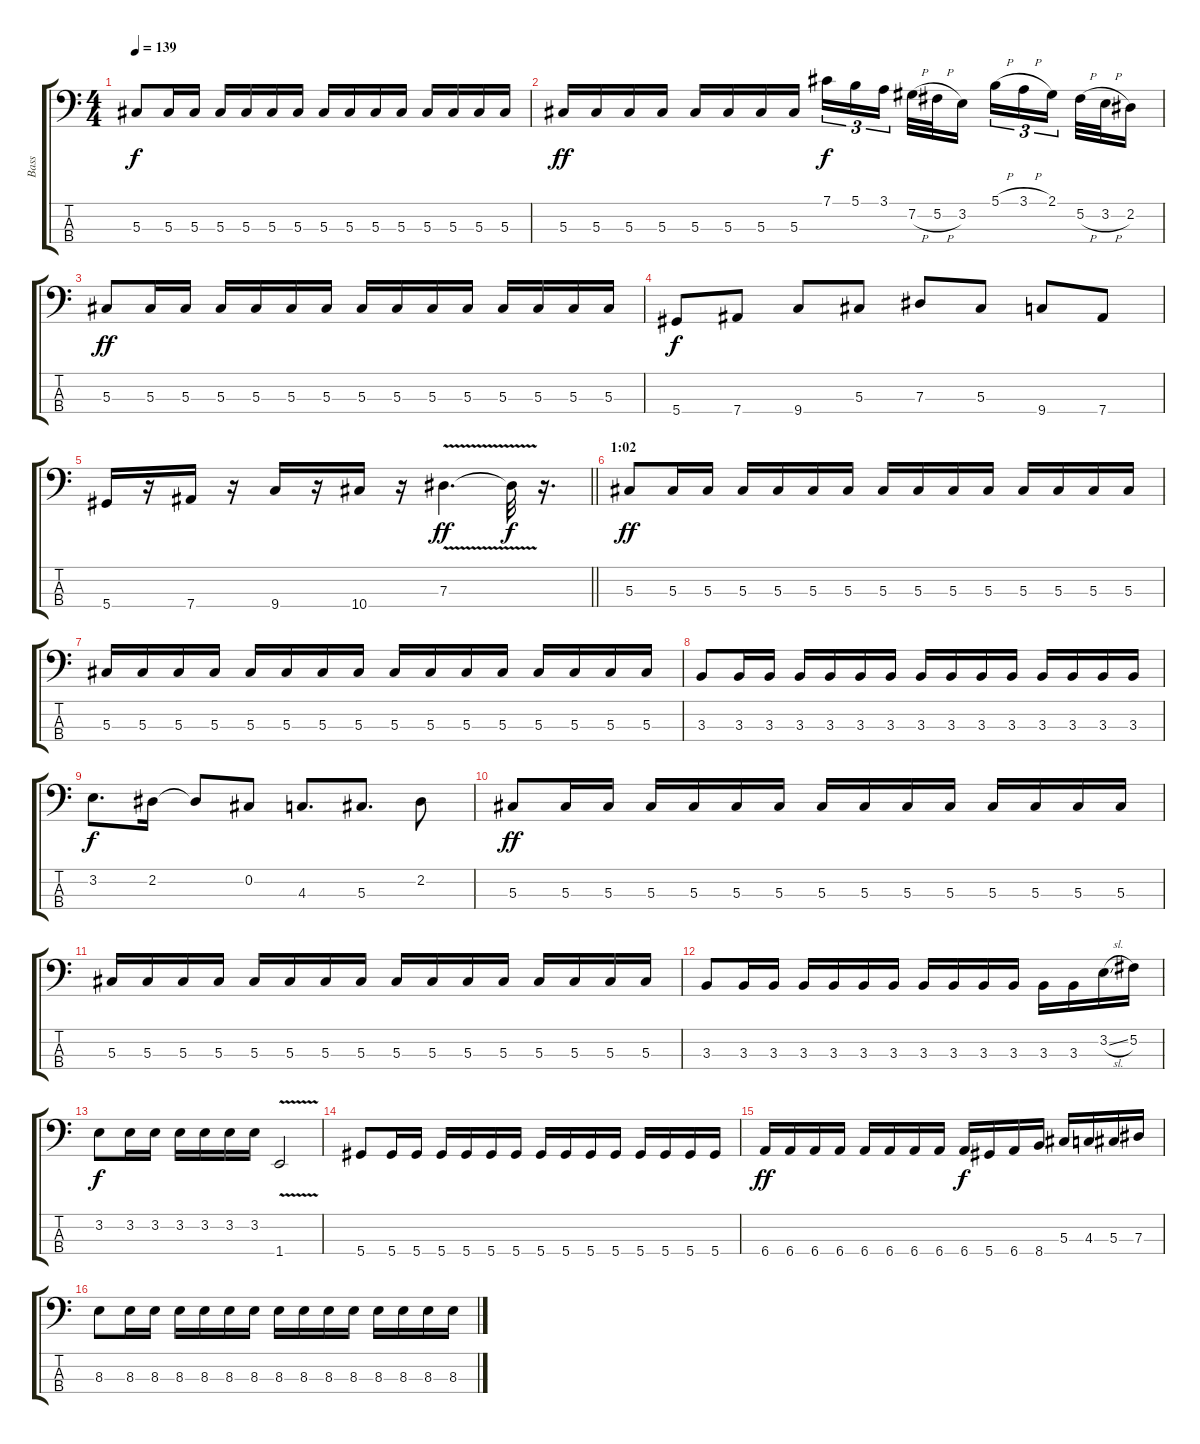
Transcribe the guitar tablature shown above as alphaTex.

\track ("Bass" "Bass") {instrument electricbasspick}
\staff {score tabs}
\tuning (Gb2 Db2 Ab1 Eb1) {hide}
\ts (4 4)
\tempo 139
\clef f4
\ks c
5.3.8{dy f} 5.3.16 5.3.16 5.3.16 5.3.16 5.3.16 5.3.16 5.3.16 5.3.16 5.3.16 5.3.16 5.3.16 5.3.16 5.3.16 5.3.16 |
5.3.16{dy ff} 5.3.16 5.3.16 5.3.16 5.3.16 5.3.16 5.3.16 5.3.16 7.1.16{tu (3 2) dy f} 5.1.16{tu (3 2)} 3.1.16{tu (3 2) beam splitsecondary} 7.2{h}.32 5.2{h}.32 3.2.16 5.1{h}.16{tu (3 2)} 3.1{h}.16{tu (3 2)} 2.1.16{tu (3 2) beam splitsecondary} 5.2{h}.32 3.2{h}.32 2.2.16 |
5.3.8{dy ff} 5.3.16 5.3.16 5.3.16 5.3.16 5.3.16 5.3.16 5.3.16 5.3.16 5.3.16 5.3.16 5.3.16 5.3.16 5.3.16 5.3.16 |
5.4.8{dy f} 7.4.8 9.4.8 5.3.8 7.3.8 5.3.8 9.4.8 7.4.8 |
\barLineRight lightlight
5.4.16 r.16 7.4.16 r.16 9.4.16 r.16 10.4.16 r.16 7.3{v}.4{d dy ff} 7.3{t}.32{dy f} r.16{d} |
\section ("" "1:02")
5.3.8{dy ff} 5.3.16 5.3.16 5.3.16 5.3.16 5.3.16 5.3.16 5.3.16 5.3.16 5.3.16 5.3.16 5.3.16 5.3.16 5.3.16 5.3.16 |
5.3.16 5.3.16 5.3.16 5.3.16 5.3.16 5.3.16 5.3.16 5.3.16 5.3.16 5.3.16 5.3.16 5.3.16 5.3.16 5.3.16 5.3.16 5.3.16 |
3.3.8 3.3.16 3.3.16 3.3.16 3.3.16 3.3.16 3.3.16 3.3.16 3.3.16 3.3.16 3.3.16 3.3.16 3.3.16 3.3.16 3.3.16 |
3.2.8{d dy f} 2.2.16 2.2{t}.8 0.2.8 4.3.8{d} 5.3.8{d} 2.2.8 |
5.3.8{dy ff} 5.3.16 5.3.16 5.3.16 5.3.16 5.3.16 5.3.16 5.3.16 5.3.16 5.3.16 5.3.16 5.3.16 5.3.16 5.3.16 5.3.16 |
5.3.16 5.3.16 5.3.16 5.3.16 5.3.16 5.3.16 5.3.16 5.3.16 5.3.16 5.3.16 5.3.16 5.3.16 5.3.16 5.3.16 5.3.16 5.3.16 |
3.3.8 3.3.16 3.3.16 3.3.16 3.3.16 3.3.16 3.3.16 3.3.16 3.3.16 3.3.16 3.3.16 3.3.16 3.3.16 3.2{sl}.16 5.2.16 |
3.2.8{dy f} 3.2.16 3.2.16 3.2.16 3.2.16 3.2.16 3.2.16 1.4{v}.2 |
5.4.8 5.4.16 5.4.16 5.4.16 5.4.16 5.4.16 5.4.16 5.4.16 5.4.16 5.4.16 5.4.16 5.4.16 5.4.16 5.4.16 5.4.16 |
6.4.16{dy ff} 6.4.16 6.4.16 6.4.16 6.4.16 6.4.16 6.4.16 6.4.16 6.4.16{dy f} 5.4.16 6.4.16 8.4.16 5.3.16 4.3.16 5.3.16 7.3.16 |
8.3.8 8.3.16 8.3.16 8.3.16 8.3.16 8.3.16 8.3.16 8.3.16 8.3.16 8.3.16 8.3.16 8.3.16 8.3.16 8.3.16 8.3.16
